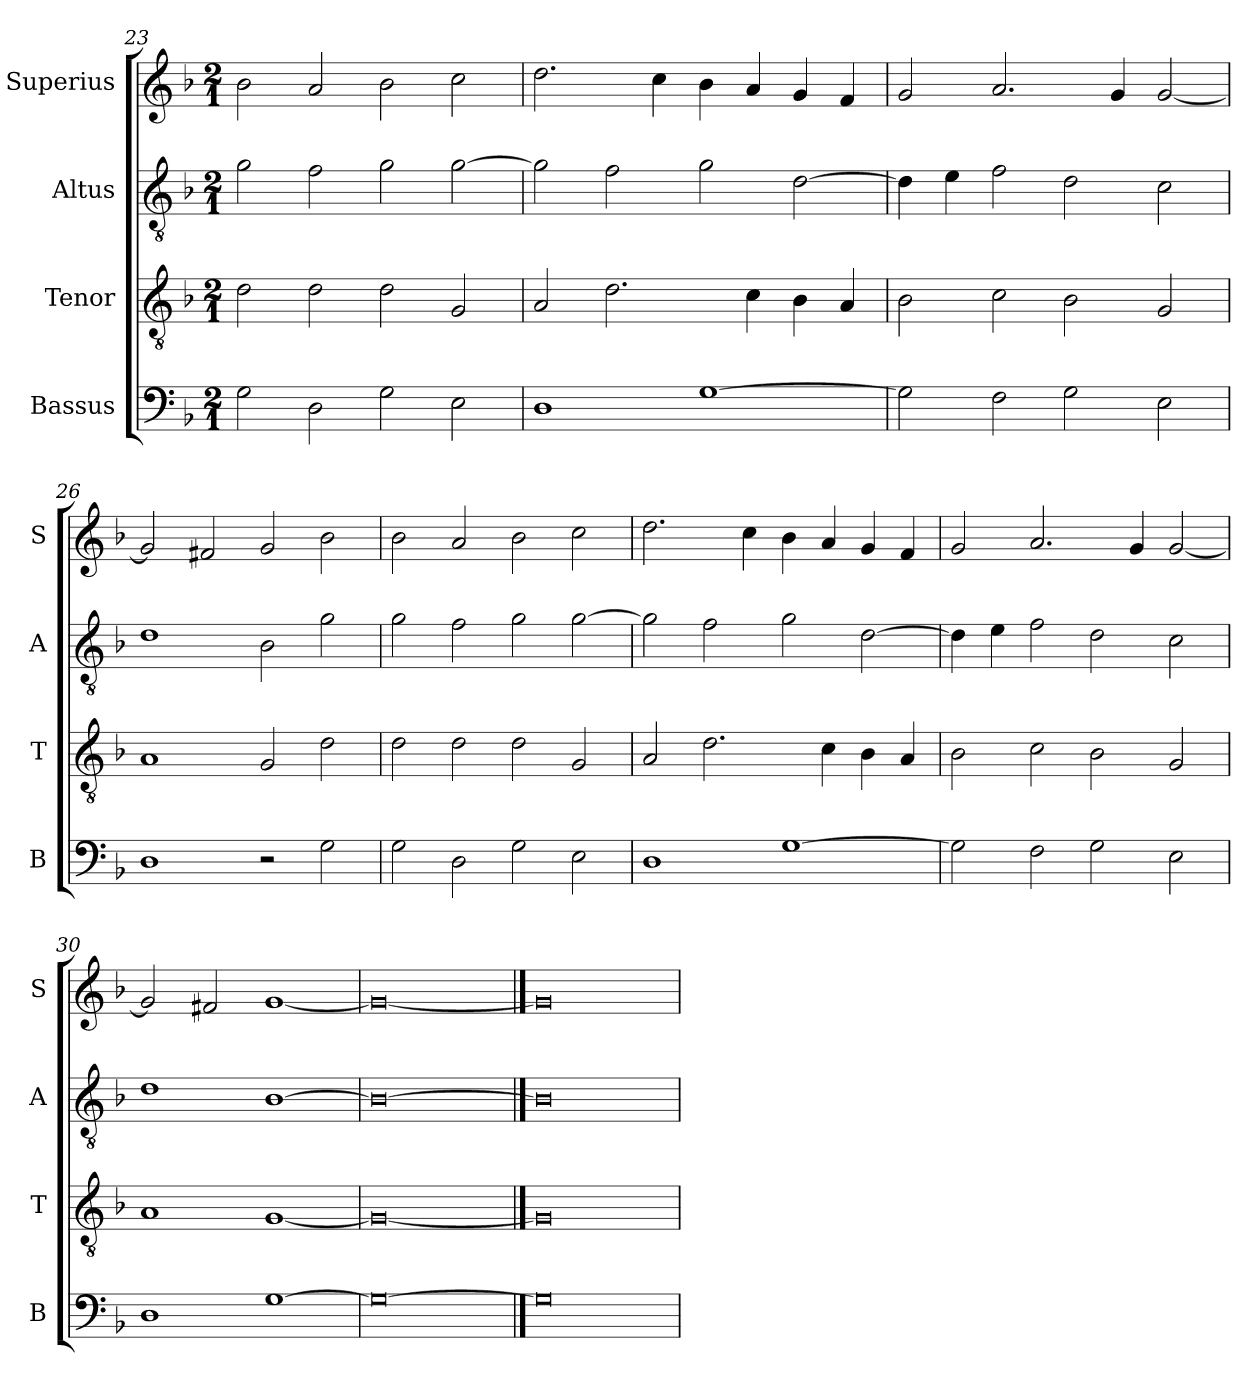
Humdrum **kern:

**kern	**kern	**kern	**kern
*part4	*part3	*part2	*part1
*staff4	*staff3	*staff2	*staff1
*I"Bassus	*I"Tenor	*I"Altus	*I"Superius
*I'B	*I'T	*I'A	*I'S
*clefF4	*clefGv2	*clefGv2	*clefG2
*k[b-]	*k[b-]	*k[b-]	*k[b-]
*F:	*F:	*F:	*F:
*M2/1	*M2/1	*M2/1	*M2/1
=23	=23	=23	=23
2G	2d	2g	2b-
2D	2d	2f	2a
2G	2d	2g	2b-
2E	2G	[2g	2cc
=24	=24	=24	=24
1D	2A	2g]	2.dd
.	2.d	2f	.
.	.	.	4cc
[1G	.	2g	4b-
.	4c	.	4a
.	4B-	[2d	4g
.	4A	.	4f
=25	=25	=25	=25
2G]	2B-	4d]	2g
.	.	4e	.
2F	2c	2f	2.a
2G	2B-	2d	.
.	.	.	4g
2E	2G	2c	[2g
=26	=26	=26	=26
1D	1A	1d	2g]
.	.	.	2f#X
2r	2G	2B-	2g
2G	2d	2g	2b-
=27	=27	=27	=27
2G	2d	2g	2b-
2D	2d	2f	2a
2G	2d	2g	2b-
2E	2G	[2g	2cc
=28	=28	=28	=28
1D	2A	2g]	2.dd
.	2.d	2f	.
.	.	.	4cc
[1G	.	2g	4b-
.	4c	.	4a
.	4B-	[2d	4g
.	4A	.	4f
=29	=29	=29	=29
2G]	2B-	4d]	2g
.	.	4e	.
2F	2c	2f	2.a
2G	2B-	2d	.
.	.	.	4g
2E	2G	2c	[2g
=30	=30	=30	=30
1D	1A	1d	2g]
.	.	.	2f#X
[1G	[1G	[1B-	[1g
=31	=31	=31	=31
0G_	0G_	0B-_	0g_
==32	==32	==32	==32
0G]	0G]	0B-]	0g]
=	=	=	=
*-	*-	*-	*-
